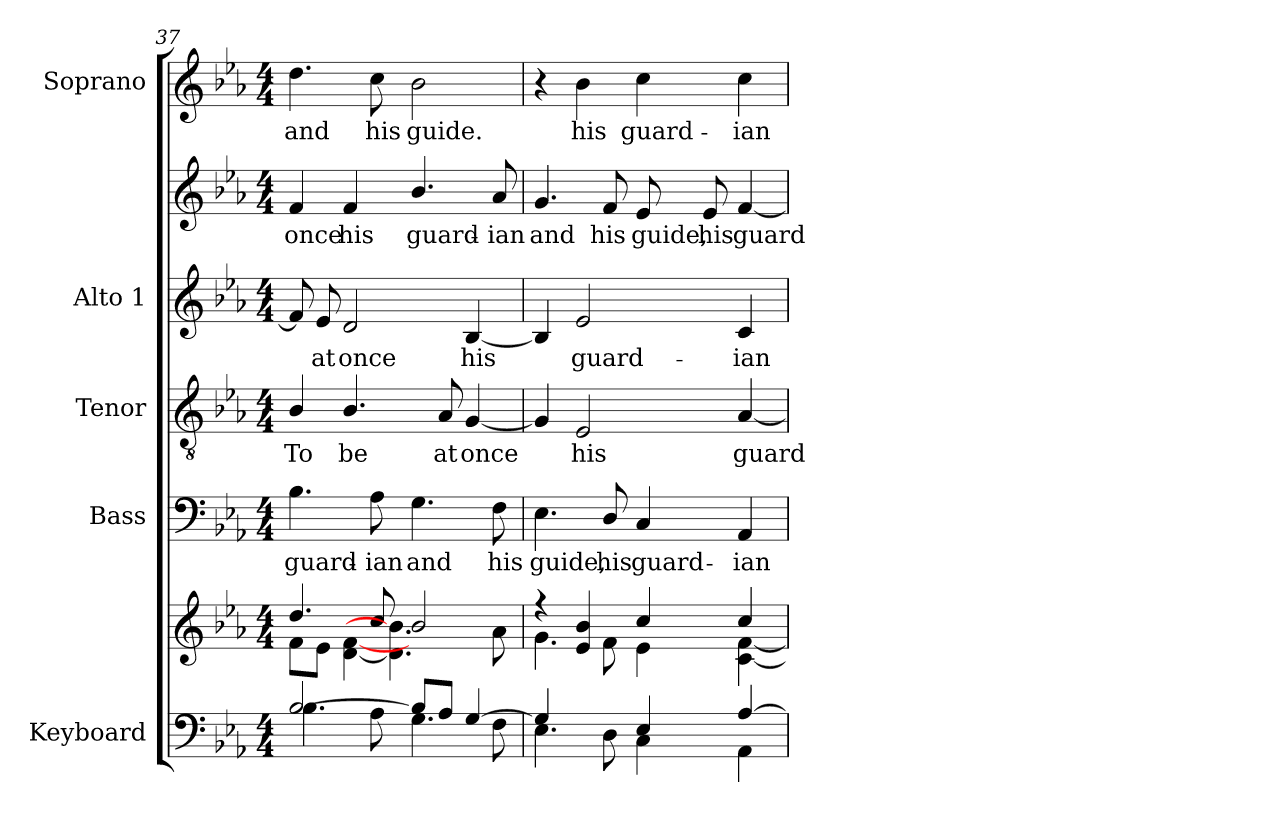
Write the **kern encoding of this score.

**kern	**kern	**kern	**text	**kern	**text	**kern	**text	**kern	**text	**kern	**text
*part5	*part5	*part4	*part4	*part3	*part3	*part2	*part2	*part2	*part2	*part1	*part1
*staff7	*staff6	*staff5	*staff5	*staff4	*staff4	*staff3	*staff3	*staff2	*staff2	*staff1	*staff1
*I"Keyboard	*	*I"Bass	*	*I"Tenor	*	*I"Alto 1	*	*	*	*I"Soprano	*
*	*	*I'B	*	*I'T	*	*I'A1	*	*	*	*I'S	*
!!LO:LB:g=z
*clefF4	*clefG2	*clefF4	*	*clefGv2	*	*clefG2	*	*clefG2	*	*clefG2	*
*k[b-e-a-]	*k[b-e-a-]	*k[b-e-a-]	*	*k[b-e-a-]	*	*k[b-e-a-]	*	*k[b-e-a-]	*	*k[b-e-a-]	*
*E-:	*E-:	*E-:	*	*E-:	*	*E-:	*	*E-:	*	*E-:	*
*M4/4	*M4/4	*M4/4	*	*M4/4	*	*M4/4	*	*M4/4	*	*M4/4	*
=37	=37	=37	=37	=37	=37	=37	=37	=37	=37	=37	=37
*^	*^	*	*	*	*	*	*	*	*	*	*
!	!	!	!	!	!LO:LY:b	!	!LO:LY:b	!	!	!	!LO:LY:b	!	!LO:LY:b
[2B-/	4.B-\	4.dd/	8f\L	4.B-	guard-	4B-/	To	8f]	.	4f	once	4.dd	and
!	!	!	!	!	!	!	!	!	!LO:LY:b	!	!	!	!
.	.	.	8e-\J	.	.	.	.	8e-	at	.	.	.	.
!	!	!	!	!	!	!	!LO:LY:b	!	!LO:LY:b	!	!LO:LY:b	!	!
.	.	.	[4d\ [4f\	.	.	4.B-/	be	2d	once	4f	his	.	.
!	!	!	!	!	!LO:LY:b	!	!	!	!	!	!	!	!LO:LY:b
.	8A-\	8cc/	.	8A-	-ian	.	.	.	.	.	.	8cc	his
!	!	!	!	!	!LO:LY:b	!	!	!	!	!	!LO:LY:b	!	!LO:LY:b
8B-/L]	4.G\	2b-/	4.d\] 4.b-\]	4.G	and	.	.	.	.	4.b-/	guard-	2b-	guide.
!	!	!	!	!	!	!	!LO:LY:b	!	!	!	!	!	!
8A-/J	.	.	.	.	.	8A-	at	.	.	.	.	.	.
!	!	!	!	!	!	!	!LO:LY:b	!	!LO:LY:b	!	!	!	!
[4G/	.	.	.	.	.	[4G	once	[4B-	his	.	.	.	.
!	!	!	!	!	!LO:LY:b	!	!	!	!	!	!LO:LY:b	!	!
.	8F\	.	8a-\	8F	his	.	.	.	.	8a-	-ian	.	.
=38	=38	=38	=38	=38	=38	=38	=38	=38	=38	=38	=38	=38	=38
!	!	!	!	!	!LO:LY:b	!	!	!	!	!	!LO:LY:b	!	!
4G/]	4.E-\	4r	4.g\	4.E-	guide,	4G]	.	4B-]	.	4.g	and	4r	.
!	!	!	!	!	!	!	!LO:LY:b	!	!LO:LY:b	!	!	!	!LO:LY:b
8ryy	.	4e-/ 4b-/	.	.	.	2E-	his	2e-	guard-	.	.	4b-	his
!	!	!	!	!	!LO:LY:b	!	!	!	!	!	!LO:LY:b	!	!
8D\	8ryy	.	8f\	8D/	his	.	.	.	.	8f	his	.	.
!	!	!	!	!	!LO:LY:b	!	!	!	!	!	!LO:LY:b	!	!LO:LY:b
4E-/	4C\	4cc/	4e-\	4C	guard-	.	.	.	.	8e-	guide,	4cc	guard-
!	!	!	!	!	!	!	!	!	!	!	!LO:LY:b	!	!
.	.	.	.	.	.	.	.	.	.	8e-	his	.	.
!	!	!	!	!	!LO:LY:b	!	!LO:LY:b	!	!LO:LY:b	!	!LO:LY:b	!	!LO:LY:b
[4A-/	4AA-\	4cc/	[4c\ [4f\	4AA-	-ian	[4A-	guard-	4c	-ian	[4f	guard-	4cc	-ian
*v	*v	*	*	*	*	*	*	*	*	*	*	*	*
*	*v	*v	*	*	*	*	*	*	*	*	*	*
=	=	=	=	=	=	=	=	=	=	=	=
*-	*-	*-	*-	*-	*-	*-	*-	*-	*-	*-	*-
